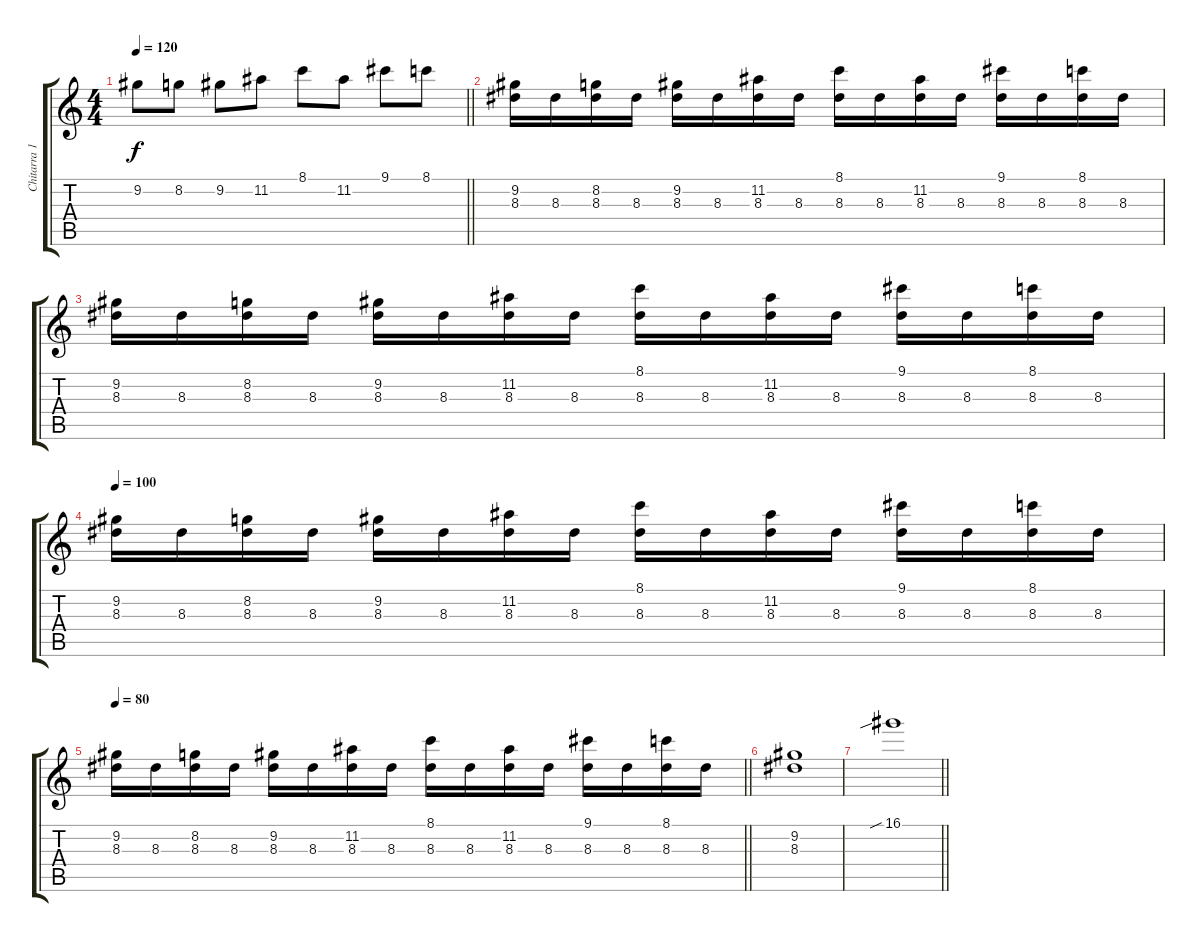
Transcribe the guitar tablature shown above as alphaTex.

\track ("Chitarra 1" "Chitarra 1") {instrument distortionguitar}
\staff {score tabs}
\tuning (E4 B3 G3 D3 A2 E2) {hide}
\ts (4 4)
\tempo 120
\clef g2
\barLineRight lightlight
\ks c
9.2{t}.8{dy f} 8.2.8 9.2.8 11.2.8 8.1.8 11.2.8 9.1.8 8.1.8 |
(9.2 8.3).16 8.3.16 (8.2 8.3).16 8.3.16 (9.2 8.3).16 8.3.16 (11.2 8.3).16 8.3.16 (8.1 8.3).16 8.3.16 (11.2 8.3).16 8.3.16 (9.1 8.3).16 8.3.16 (8.1 8.3).16 8.3.16 |
(9.2 8.3).16 8.3.16 (8.2 8.3).16 8.3.16 (9.2 8.3).16 8.3.16 (11.2 8.3).16 8.3.16 (8.1 8.3).16 8.3.16 (11.2 8.3).16 8.3.16 (9.1 8.3).16 8.3.16 (8.1 8.3).16 8.3.16 |
\tempo 100
(9.2 8.3).16 8.3.16 (8.2 8.3).16 8.3.16 (9.2 8.3).16 8.3.16 (11.2 8.3).16 8.3.16 (8.1 8.3).16 8.3.16 (11.2 8.3).16 8.3.16 (9.1 8.3).16 8.3.16 (8.1 8.3).16 8.3.16 |
\tempo 80
\barLineRight lightlight
(9.2 8.3).16 8.3.16 (8.2 8.3).16 8.3.16 (9.2 8.3).16 8.3.16 (11.2 8.3).16 8.3.16 (8.1 8.3).16 8.3.16 (11.2 8.3).16 8.3.16 (9.1 8.3).16 8.3.16 (8.1 8.3).16 8.3.16 |
(9.2 8.3).1 |
\barLineRight lightlight
16.1{sib}.1
